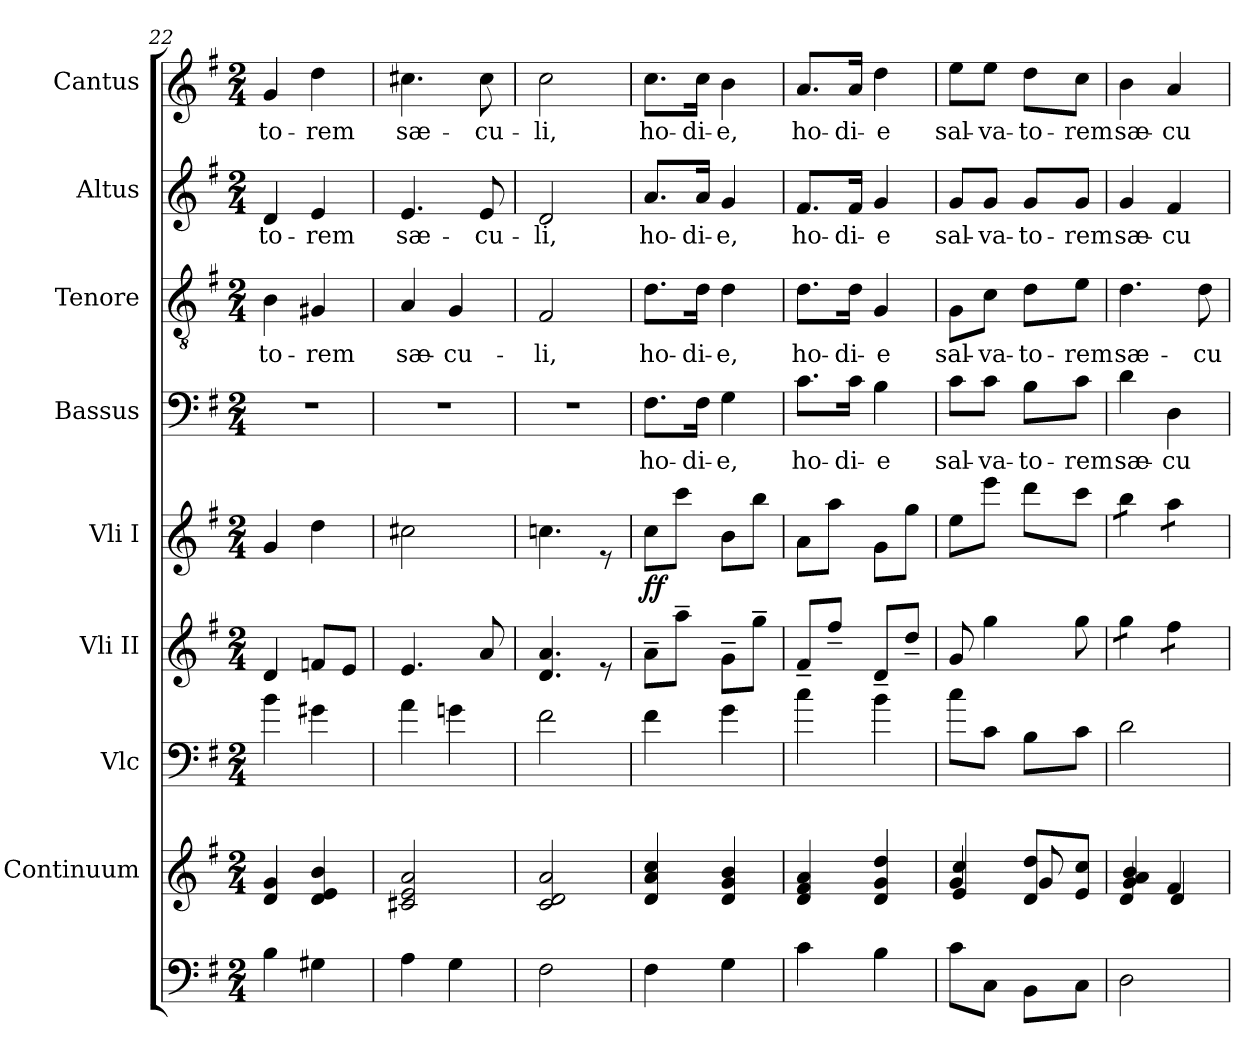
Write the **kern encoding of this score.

**kern	**kern	**kern	**kern	**dynam	**kern	**kern	**text	**kern	**text	**kern	**text	**kern	**text
*part9	*part8	*part7	*part6	*part6	*part5	*part4	*part4	*part3	*part3	*part2	*part2	*part1	*part1
*staff9	*staff8	*staff7	*staff6	*staff6	*staff5	*staff4	*staff4	*staff3	*staff3	*staff2	*staff2	*staff1	*staff1
*	*I"Continuum	*I"Vlc	*I"Vli II	*	*I"Vli I	*I"Bassus	*	*I"Tenore	*	*I"Altus	*	*I"Cantus	*
!!LO:PB:g=z
*clefF4	*clefG2	*clefF4	*clefG2	*	*clefG2	*clefF4	*	*clefGv2	*	*clefG2	*	*clefG2	*
*	*	*ITrd7c12	*	*	*	*	*	*	*	*	*	*	*
*k[f#]	*k[f#]	*k[f#]	*k[f#]	*	*k[f#]	*k[f#]	*	*k[f#]	*	*k[f#]	*	*k[f#]	*
*G:	*G:	*G:	*G:	*	*G:	*G:	*	*G:	*	*G:	*	*G:	*
*M2/4	*M2/4	*M2/4	*M2/4	*	*M2/4	*M2/4	*	*M2/4	*	*M2/4	*	*M2/4	*
=22	=22	=22	=22	=22	=22	=22	=22	=22	=22	=22	=22	=22	=22
!	!	!	!	!	!	!	!	!	!LO:LY:b	!	!LO:LY:b	!	!LO:LY:b
4B\	4d/ 4g/	4B\	4d/	.	4g/	2r	.	4B\	-to-	4d/	-to-	4g/	-to-
!	!	!	!	!	!	!	!	!	!LO:LY:b	!	!LO:LY:b	!	!LO:LY:b
4G#X\	4d/ 4e/ 4b/	4G#X\	8fn/L	.	4dd\	.	.	4G#X/	-rem	4e/	-rem	4dd\	-rem
.	.	.	8e/J	.	.	.	.	.	.	.	.	.	.
=23	=23	=23	=23	=23	=23	=23	=23	=23	=23	=23	=23	=23	=23
!	!	!	!	!	!	!	!	!	!LO:LY:b	!	!LO:LY:b	!	!LO:LY:b
4A\	2c#X/ 2e/ 2a/	4A\	4.e/	.	2cc#X\	2r	.	4A/	sæ-	4.e/	sæ-	4.cc#X\	sæ-
!	!	!	!	!	!	!	!	!	!LO:LY:b	!	!	!	!
4G\	.	4Gni\	.	.	.	.	.	4G/	-cu-	.	.	.	.
!	!	!	!	!	!	!	!	!	!	!	!LO:LY:b	!	!LO:LY:b
.	.	.	8a/	.	.	.	.	.	.	8e/	-cu-	8cc#\	-cu-
=24	=24	=24	=24	=24	=24	=24	=24	=24	=24	=24	=24	=24	=24
!	!	!	!	!	!	!	!	!	!LO:LY:b	!	!LO:LY:b	!	!LO:LY:b
2F#\	2c/ 2d/ 2a/	2F#\	4.d/ 4.a/	.	4.ccni\	2r	.	2F#/	-li,	2d/	-li,	2cc\	-li,
.	.	.	8re	.	8re	.	.	.	.	.	.	.	.
=25	=25	=25	=25	=25	=25	=25	=25	=25	=25	=25	=25	=25	=25
!	!	!	!	!LO:DY:b	!	!	!LO:LY:b	!	!LO:LY:b	!	!LO:LY:b	!	!LO:LY:b
!	!	!	!	!LO:DY:n=1:a	!	!	!	!	!	!	!	!	!
4F#\	4d/ 4a/ 4cc/	4F#\	8a~>\L	f f	8cc\L	8.F#\L	ho-	8.d\L	ho-	8.a/L	ho-	8.cc\L	ho-
.	.	.	8aa~>\J	.	8ccc\J	.	.	.	.	.	.	.	.
!	!	!	!	!	!	!	!LO:LY:b	!	!LO:LY:b	!	!LO:LY:b	!	!LO:LY:b
.	.	.	.	.	.	16F#\Jk	-di-	16d\Jk	-di-	16a/Jk	-di-	16cc\Jk	-di-
!	!	!	!	!	!	!	!LO:LY:b	!	!LO:LY:b	!	!LO:LY:b	!	!LO:LY:b
4G\	4d/ 4g/ 4b/	4G\	8g~>\L	.	8b\L	4G\	-e,	4d\	-e,	4g/	-e,	4b\	-e,
.	.	.	8gg~>\J	.	8bb\J	.	.	.	.	.	.	.	.
=26	=26	=26	=26	=26	=26	=26	=26	=26	=26	=26	=26	=26	=26
!	!	!	!	!	!	!	!LO:LY:b	!	!LO:LY:b	!	!LO:LY:b	!	!LO:LY:b
4c\	4d/ 4f#/ 4a/	4c\	8f#~>/L	.	8a\L	8.c\L	ho-	8.d\L	ho-	8.f#/L	ho-	8.a/L	ho-
.	.	.	8ff#~</J	.	8aa\J	.	.	.	.	.	.	.	.
!	!	!	!	!	!	!	!LO:LY:b	!	!LO:LY:b	!	!LO:LY:b	!	!LO:LY:b
.	.	.	.	.	.	16c\Jk	-di-	16d\Jk	-di-	16f#/Jk	-di-	16a/Jk	-di-
!	!	!	!	!	!	!	!LO:LY:b	!	!LO:LY:b	!	!LO:LY:b	!	!LO:LY:b
4B\	4d/ 4g/ 4dd/	4B\	8d~</L	.	8g\L	4B\	-e	4G/	-e	4g/	-e	4dd\	-e
.	.	.	8dd~</J	.	8gg\J	.	.	.	.	.	.	.	.
=27	=27	=27	=27	=27	=27	=27	=27	=27	=27	=27	=27	=27	=27
*	*^	*	*	*	*	*	*	*	*	*	*	*	*
!	!	!	!	!	!	!	!	!LO:LY:b	!	!LO:LY:b	!	!LO:LY:b	!	!LO:LY:b
8c\L	4g/	4e/ 4cc/	8c\L	8g/	.	8ee\L	8c\L	sal-	8G\L	sal-	8g/L	sal-	8ee\L	sal-
!	!	!	!	!	!	!	!	!LO:LY:b	!	!LO:LY:b	!	!LO:LY:b	!	!LO:LY:b
8C\J	.	.	8C\J	4gg\	.	8eee\J	8c\J	-va-	8c\J	-va-	8g/J	-va-	8ee\J	-va-
!	!	!	!	!	!	!	!	!LO:LY:b	!	!LO:LY:b	!	!LO:LY:b	!	!LO:LY:b
8BB\L	8d/ 8dd/L	8g/	8BB\L	.	.	8ddd\L	8B\L	-to-	8d\L	-to-	8g/L	-to-	8dd\L	-to-
!	!	!	!	!	!	!	!	!LO:LY:b	!	!LO:LY:b	!	!LO:LY:b	!	!LO:LY:b
8C\J	8e/ 8cc/J	8ryy	8C\J	8gg\	.	8ccc\J	8c\J	-rem	8e\J	-rem	8g/J	-rem	8cc\J	-rem
!!LO:PB:g=z
=28	=28	=28	=28	=28	=28	=28	=28	=28	=28	=28	=28	=28	=28	=28
!	!	!	!	!	!	!	!	!LO:LY:b	!	!LO:LY:b	!	!LO:LY:b	!	!LO:LY:b
*	*	*	*	*tremolo	*	*	*	*	*	*	*	*	*	*
*	*	*	*	*	*	*tremolo	*	*	*	*	*	*	*	*
2D\	4d/	4g/ 4a/ 4b/	2D\	8gg\L	.	8bb\L	4d\	sæ-	4.d\	sæ-	4g/	sæ-	4b\	sæ-
.	.	.	.	8gg\J	.	8bb\J	.	.	.	.	.	.	.	.
!	!	!	!	!	!	!	!	!LO:LY:b	!	!	!	!LO:LY:b	!	!LO:LY:b
.	4f#/	4d/	.	8ff#\L	.	8aa\L	4D\	-cu-	.	.	4f#/	-cu-	4a/	-cu-
!	!	!	!	!	!	!	!	!	!	!LO:LY:b	!	!	!	!
.	.	.	.	8ff#\J	.	8aa\J	.	.	8d\	-cu-	.	.	.	.
*	*	*	*	*	*	*Xtremolo	*	*	*	*	*	*	*	*
*	*	*	*	*Xtremolo	*	*	*	*	*	*	*	*	*	*
*	*v	*v	*	*	*	*	*	*	*	*	*	*	*	*
=	=	=	=	=	=	=	=	=	=	=	=	=	=
*-	*-	*-	*-	*-	*-	*-	*-	*-	*-	*-	*-	*-	*-
